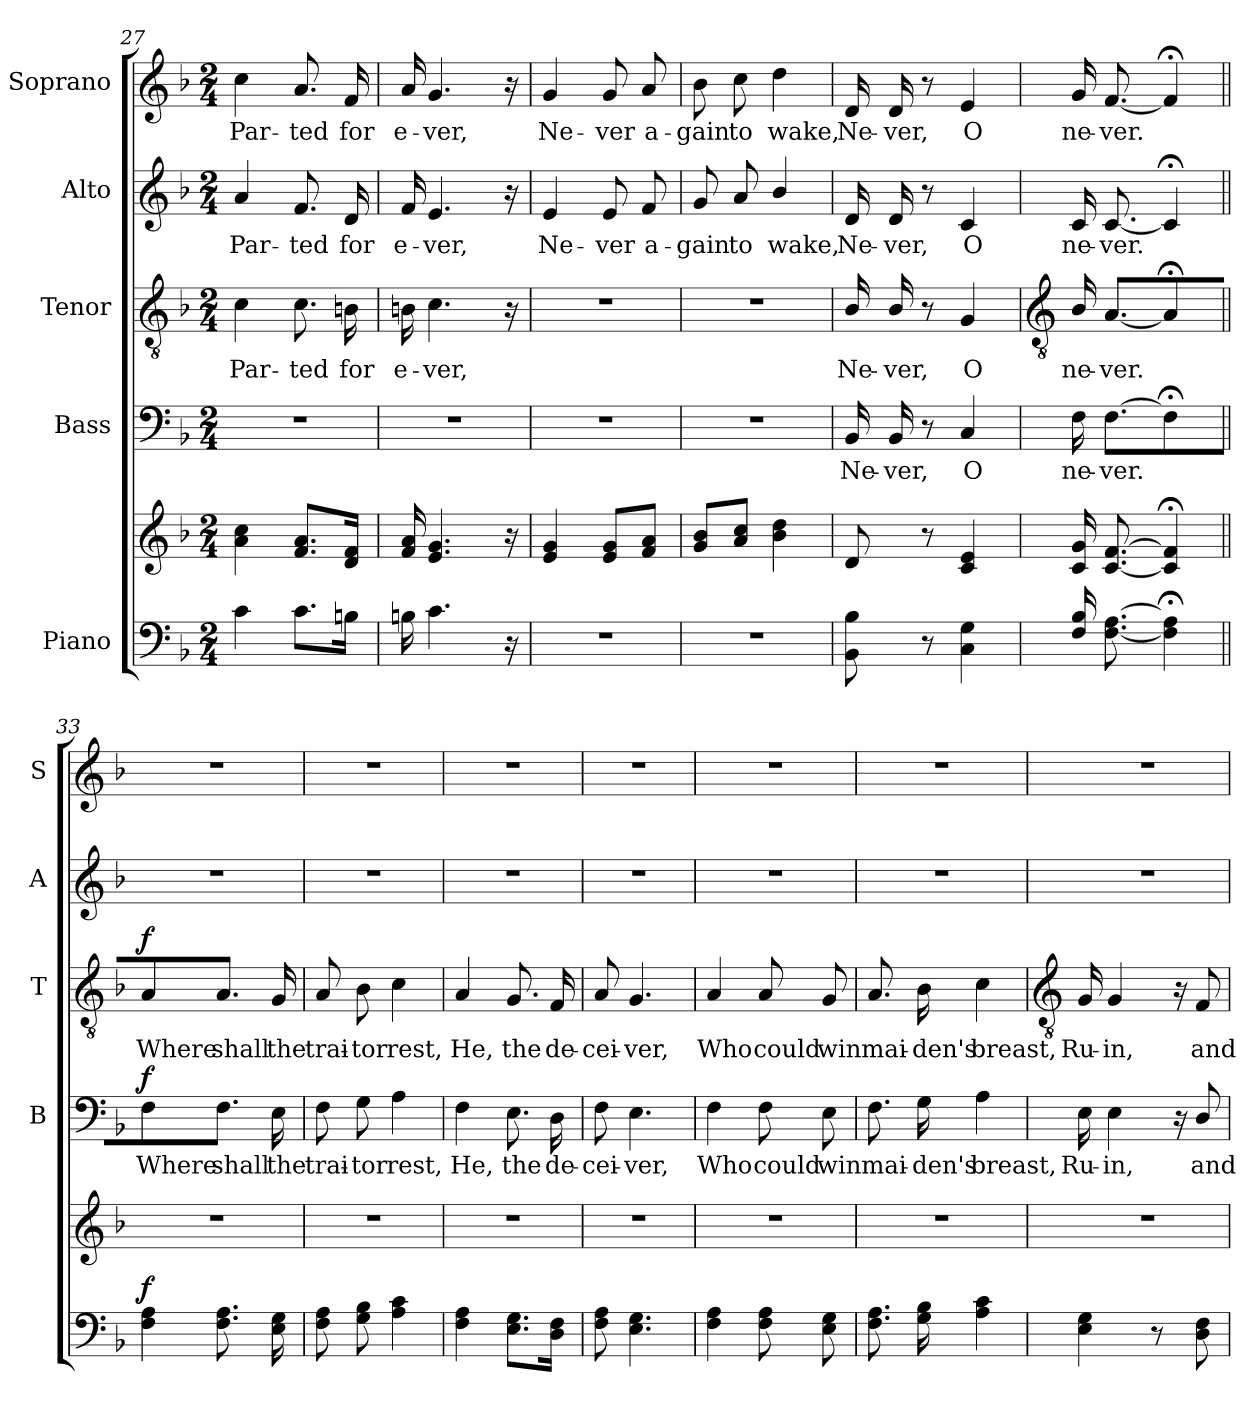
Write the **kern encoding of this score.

**kern	**kern	**dynam	**kern	**text	**dynam	**kern	**text	**dynam	**kern	**text	**kern	**text
*part5	*part5	*part5	*part4	*part4	*part4	*part3	*part3	*part3	*part2	*part2	*part1	*part1
*staff6	*staff5	*staff5/6	*staff4	*staff4	*staff4	*staff3	*staff3	*staff3	*staff2	*staff2	*staff1	*staff1
*I"Piano	*	*	*I"Bass	*	*	*I"Tenor	*	*	*I"Alto	*	*I"Soprano	*
*	*	*	*I'B	*	*	*I'T	*	*	*I'A	*	*I'S	*
*clefF4	*clefG2	*	*clefF4	*	*	*clefGv2	*	*	*clefG2	*	*clefG2	*
*k[b-]	*k[b-]	*	*k[b-]	*	*	*k[b-]	*	*	*k[b-]	*	*k[b-]	*
*F:	*F:	*	*F:	*	*	*F:	*	*	*F:	*	*F:	*
*M2/4	*M2/4	*	*M2/4	*	*	*M2/4	*	*	*M2/4	*	*M2/4	*
=27	=27	=27	=27	=27	=27	=27	=27	=27	=27	=27	=27	=27
!	!	!	!LO:N:vis=1	!	!	!	!LO:LY:b	!	!	!LO:LY:b	!	!LO:LY:b
4c	4a 4cc	.	2r	.	.	4c	Par-	.	4a	Par-	4cc	Par-
!	!	!	!	!	!	!	!LO:LY:b	!	!	!LO:LY:b	!	!LO:LY:b
8.cL	8.f 8.aL	.	.	.	.	8.c	-ted	.	8.f	-ted	8.a	-ted
!	!	!	!	!	!	!	!LO:LY:b	!	!	!LO:LY:b	!	!LO:LY:b
16BnJ	16d 16fJ	.	.	.	.	16Bn	for	.	16d	for	16f	for
=28	=28	=28	=28	=28	=28	=28	=28	=28	=28	=28	=28	=28
!	!	!	!LO:N:vis=1	!	!	!	!LO:LY:b	!	!	!LO:LY:b	!	!LO:LY:b
16Bn	16f 16a	.	2r	.	.	16Bn	e-	.	16f	e-	16a	e-
!	!	!	!	!	!	!	!LO:LY:b	!	!	!LO:LY:b	!	!LO:LY:b
4.c	4.e 4.g	.	.	.	.	4.c	-ver,	.	4.e	-ver,	4.g	-ver,
16r	16r	.	.	.	.	16r	.	.	16r	.	16r	.
=29	=29	=29	=29	=29	=29	=29	=29	=29	=29	=29	=29	=29
!LO:N:vis=1	!	!	!LO:N:vis=1	!	!	!LO:N:vis=1	!	!	!	!LO:LY:b	!	!LO:LY:b
2r	4e 4g	.	2r	.	.	2r	.	.	4e	Ne-	4g	Ne-
!	!	!	!	!	!	!	!	!	!	!LO:LY:b	!	!LO:LY:b
.	8e 8gL	.	.	.	.	.	.	.	8e	-ver	8g	-ver
!	!	!	!	!	!	!	!	!	!	!LO:LY:b	!	!LO:LY:b
.	8f 8aJ	.	.	.	.	.	.	.	8f	a-	8a	a-
=30	=30	=30	=30	=30	=30	=30	=30	=30	=30	=30	=30	=30
!LO:N:vis=1	!	!	!LO:N:vis=1	!	!	!LO:N:vis=1	!	!	!	!LO:LY:b	!	!LO:LY:b
2r	8g 8b-L	.	2r	.	.	2r	.	.	8g	-gain	8b-	-gain
!	!	!	!	!	!	!	!	!	!	!LO:LY:b	!	!LO:LY:b
.	8a 8ccJ	.	.	.	.	.	.	.	8a	to	8cc	to
!	!	!	!	!	!	!	!	!	!	!LO:LY:b	!	!LO:LY:b
.	4b-\ 4dd\	.	.	.	.	.	.	.	4b-/	wake,	4dd	wake,
=31	=31	=31	=31	=31	=31	=31	=31	=31	=31	=31	=31	=31
!	!	!	!	!LO:LY:b	!	!	!LO:LY:b	!	!	!LO:LY:b	!	!LO:LY:b
8BB-\ 8B-\	8d	.	16BB-	Ne-	.	16B-/	Ne-	.	16d	Ne-	16d	Ne-
!	!	!	!	!LO:LY:b	!	!	!LO:LY:b	!	!	!LO:LY:b	!	!LO:LY:b
.	.	.	16BB-	-ver,	.	16B-/	-ver,	.	16d	-ver,	16d	-ver,
8r	8r	.	8r	.	.	8r	.	.	8r	.	8r	.
!	!	!	!	!LO:LY:b	!	!	!LO:LY:b	!	!	!LO:LY:b	!	!LO:LY:b
4C 4G	4c 4e	.	4C	O	.	4G	O	.	4c	O	4e	O
!!LO:LB:g=z
=32	=32	=32	=32	=32	=32	=32	=32	=32	=32	=32	=32	=32
*	*	*	*	*	*	*clefGv2	*	*	*	*	*	*
!	!	!	!	!LO:LY:b	!	!	!LO:LY:b	!	!	!LO:LY:b	!	!LO:LY:b
16F/ 16B-/	16c 16g	.	16F	ne-	.	16B-/	ne-	.	16c	ne-	16g	ne-
!	!	!	!	!LO:LY:b	!	!	!LO:LY:b	!	!	!LO:LY:b	!	!LO:LY:b
[8.F [8.A	[8.c [8.f	.	[8.FL	-ver.	.	[8.AL	-ver.	.	[8.cL	-ver.	[8.fL	-ver.
4F];< 4A];<	4c];< 4f];<	.	4F;<]	.	.	4A;<]	.	.	4c;<]	.	4f;<]	.
=33||	=33||	=33||	=33||	=33||	=33||	=33||	=33||	=33||	=33||	=33||	=33||	=33||
!	!LO:N:vis=1	!LO:DY:a=2	!	!LO:LY:b	!LO:DY:b	!	!LO:LY:b	!LO:DY:b	!LO:N:vis=1	!	!LO:N:vis=1	!
4F 4A	2r	f	4F	Where	f	4A	Where	f	2r	.	2r	.
!	!	!	!	!LO:LY:b	!	!	!LO:LY:b	!	!	!	!	!
8.F 8.A	.	.	8.FJ	shall	.	8.AJ	shall	.	.	.	.	.
!	!	!	!	!LO:LY:b	!	!	!LO:LY:b	!	!	!	!	!
16E 16G	.	.	16E	the	.	16G	the	.	.	.	.	.
=34	=34	=34	=34	=34	=34	=34	=34	=34	=34	=34	=34	=34
!	!LO:N:vis=1	!	!	!LO:LY:b	!	!	!LO:LY:b	!	!LO:N:vis=1	!	!LO:N:vis=1	!
8F 8A	2r	.	8F	trai-	.	8A	trai-	.	2r	.	2r	.
!	!	!	!	!LO:LY:b	!	!	!LO:LY:b	!	!	!	!	!
8G 8B-	.	.	8G	-tor	.	8B-	-tor	.	.	.	.	.
!	!	!	!	!LO:LY:b	!	!	!LO:LY:b	!	!	!	!	!
4A 4c	.	.	4A	rest,	.	4c	rest,	.	.	.	.	.
=35	=35	=35	=35	=35	=35	=35	=35	=35	=35	=35	=35	=35
!	!LO:N:vis=1	!	!	!LO:LY:b	!	!	!LO:LY:b	!	!LO:N:vis=1	!	!LO:N:vis=1	!
4F 4A	2r	.	4F	He,	.	4A	He,	.	2r	.	2r	.
!	!	!	!	!LO:LY:b	!	!	!LO:LY:b	!	!	!	!	!
8.E 8.GL	.	.	8.E	the	.	8.G	the	.	.	.	.	.
!	!	!	!	!LO:LY:b	!	!	!LO:LY:b	!	!	!	!	!
16D 16FJ	.	.	16D	de-	.	16F	de-	.	.	.	.	.
=36	=36	=36	=36	=36	=36	=36	=36	=36	=36	=36	=36	=36
!	!LO:N:vis=1	!	!	!LO:LY:b	!	!	!LO:LY:b	!	!LO:N:vis=1	!	!LO:N:vis=1	!
8F 8A	2r	.	8F	-cei-	.	8A	-cei-	.	2r	.	2r	.
!	!	!	!	!LO:LY:b	!	!	!LO:LY:b	!	!	!	!	!
4.E 4.G	.	.	4.E	-ver,	.	4.G	-ver,	.	.	.	.	.
=37	=37	=37	=37	=37	=37	=37	=37	=37	=37	=37	=37	=37
!	!LO:N:vis=1	!	!	!LO:LY:b	!	!	!LO:LY:b	!	!LO:N:vis=1	!	!LO:N:vis=1	!
4F 4A	2r	.	4F	Who	.	4A	Who	.	2r	.	2r	.
!	!	!	!	!LO:LY:b	!	!	!LO:LY:b	!	!	!	!	!
8F 8A	.	.	8F	could	.	8A	could	.	.	.	.	.
!	!	!	!	!LO:LY:b	!	!	!LO:LY:b	!	!	!	!	!
8E 8G	.	.	8E	win	.	8G	win	.	.	.	.	.
=38	=38	=38	=38	=38	=38	=38	=38	=38	=38	=38	=38	=38
!	!LO:N:vis=1	!	!	!LO:LY:b	!	!	!LO:LY:b	!	!LO:N:vis=1	!	!LO:N:vis=1	!
8.F 8.A	2r	.	8.F	mai-	.	8.A	mai-	.	2r	.	2r	.
!	!	!	!	!LO:LY:b	!	!	!LO:LY:b	!	!	!	!	!
16G 16B-	.	.	16G	-den's	.	16B-	-den's	.	.	.	.	.
!	!	!	!	!LO:LY:b	!	!	!LO:LY:b	!	!	!	!	!
4A 4c	.	.	4A	breast,	.	4c	breast,	.	.	.	.	.
!!LO:LB:g=z
=39	=39	=39	=39	=39	=39	=39	=39	=39	=39	=39	=39	=39
*	*	*	*	*	*	*clefGv2	*	*	*	*	*	*
!	!LO:N:vis=1	!	!	!LO:LY:b	!	!	!LO:LY:b	!	!LO:N:vis=1	!	!LO:N:vis=1	!
4E 4G	2r	.	16E	Ru-	.	16G	Ru-	.	2r	.	2r	.
!	!	!	!	!LO:LY:b	!	!	!LO:LY:b	!	!	!	!	!
.	.	.	4E	-in,	.	4G	-in,	.	.	.	.	.
8r	.	.	.	.	.	.	.	.	.	.	.	.
.	.	.	16r	.	.	16r	.	.	.	.	.	.
!	!	!	!	!LO:LY:b	!	!	!LO:LY:b	!	!	!	!	!
8D 8F	.	.	8D/	and	.	8F	and	.	.	.	.	.
=	=	=	=	=	=	=	=	=	=	=	=	=
*-	*-	*-	*-	*-	*-	*-	*-	*-	*-	*-	*-	*-
